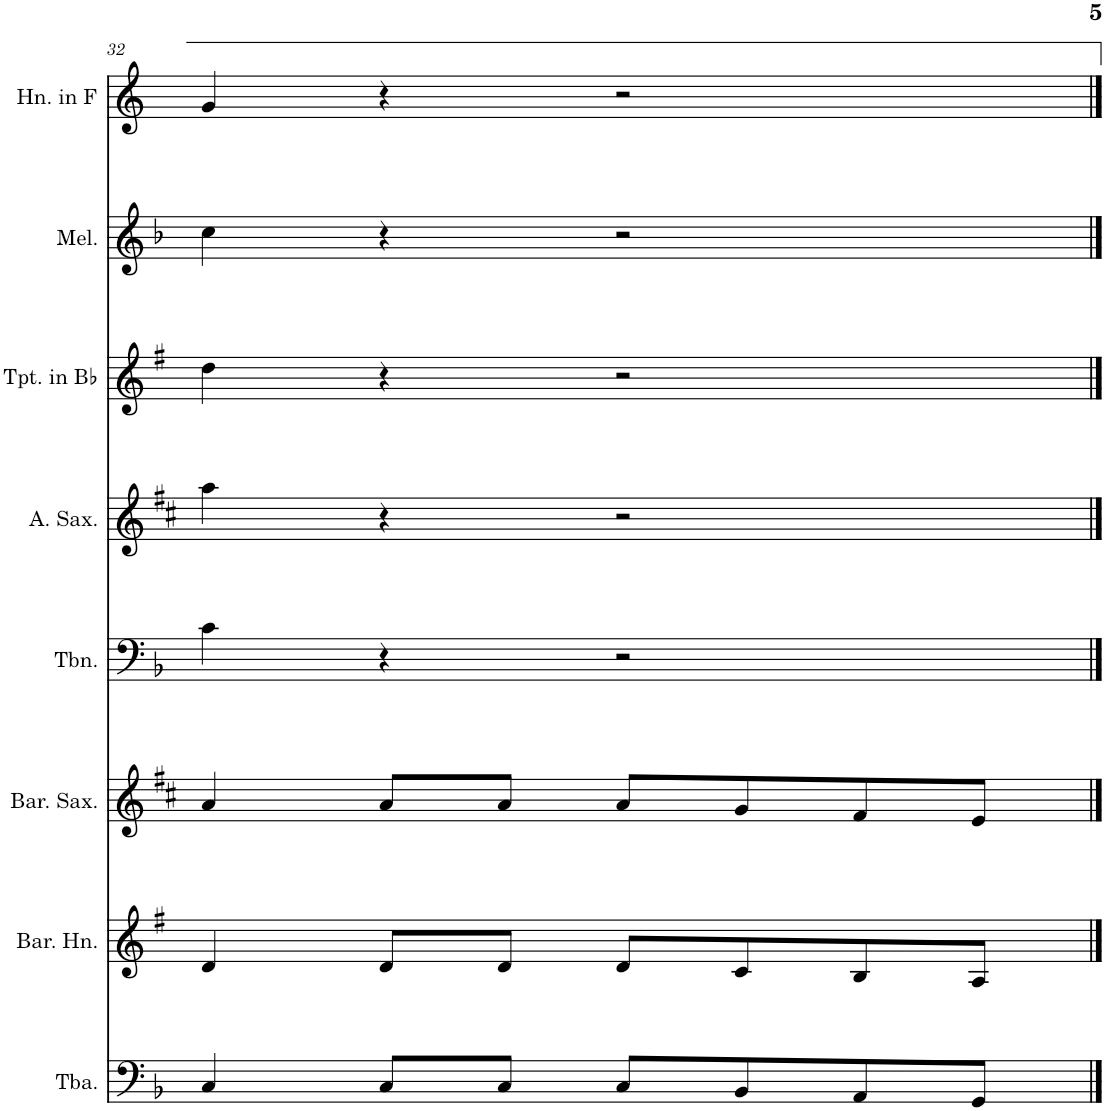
**kern	**kern	**kern	**kern	**kern	**kern	**kern	**kern
*part8	*part7	*part6	*part5	*part4	*part3	*part2	*part1
*staff8	*staff7	*staff6	*staff5	*staff4	*staff3	*staff2	*staff1
*I"Tuba	*I"Baritone Horn	*I"Baritone Saxophone	*I"Trombone	*I"Alto Saxophone	*I"Trumpet in Bb	*I"Melodica	*I"Horn in F
*I'Tba.	*I'Bar. Hn.	*I'Bar. Sax.	*I'Tbn.	*I'A. Sax.	*I'Tpt. in Bb	*I'Mel.	*I'Hn. in F
!!LO:PB:g=z
*clefF4	*clefG2	*clefG2	*clefF4	*clefG2	*clefG2	*clefG2	*clefG2
*	*Trd8c14	*Trd12c21	*	*Trd5c9	*Trd1c2	*	*Trd4c7
*k[b-]	*k[f#]	*k[f#c#]	*k[b-]	*k[f#c#]	*k[f#]	*k[b-]	*k[]
*M2/2	*M2/2	*M2/2	*M2/2	*M2/2	*M2/2	*M2/2	*M2/2
*met(c|)	*met(c|)	*met(c|)	*met(c|)	*met(c|)	*met(c|)	*met(c|)	*met(c|)
=32	=32	=32	=32	=32	=32	=32	=32
4C/	4d/	4a/	4c\	4aa\	4dd\	4cc\	4g/
8C/L	8d/L	8a/L	4r	4r	4r	4r	4r
8C/J	8d/J	8a/J	.	.	.	.	.
8C/L	8d/L	8a/L	2r	2r	2r	2r	2r
8BB-/	8c/	8g/	.	.	.	.	.
8AA/	8B/	8f#/	.	.	.	.	.
8GG/J	8A/J	8e/J	.	.	.	.	.
==	==	==	==	==	==	==	==
*-	*-	*-	*-	*-	*-	*-	*-
